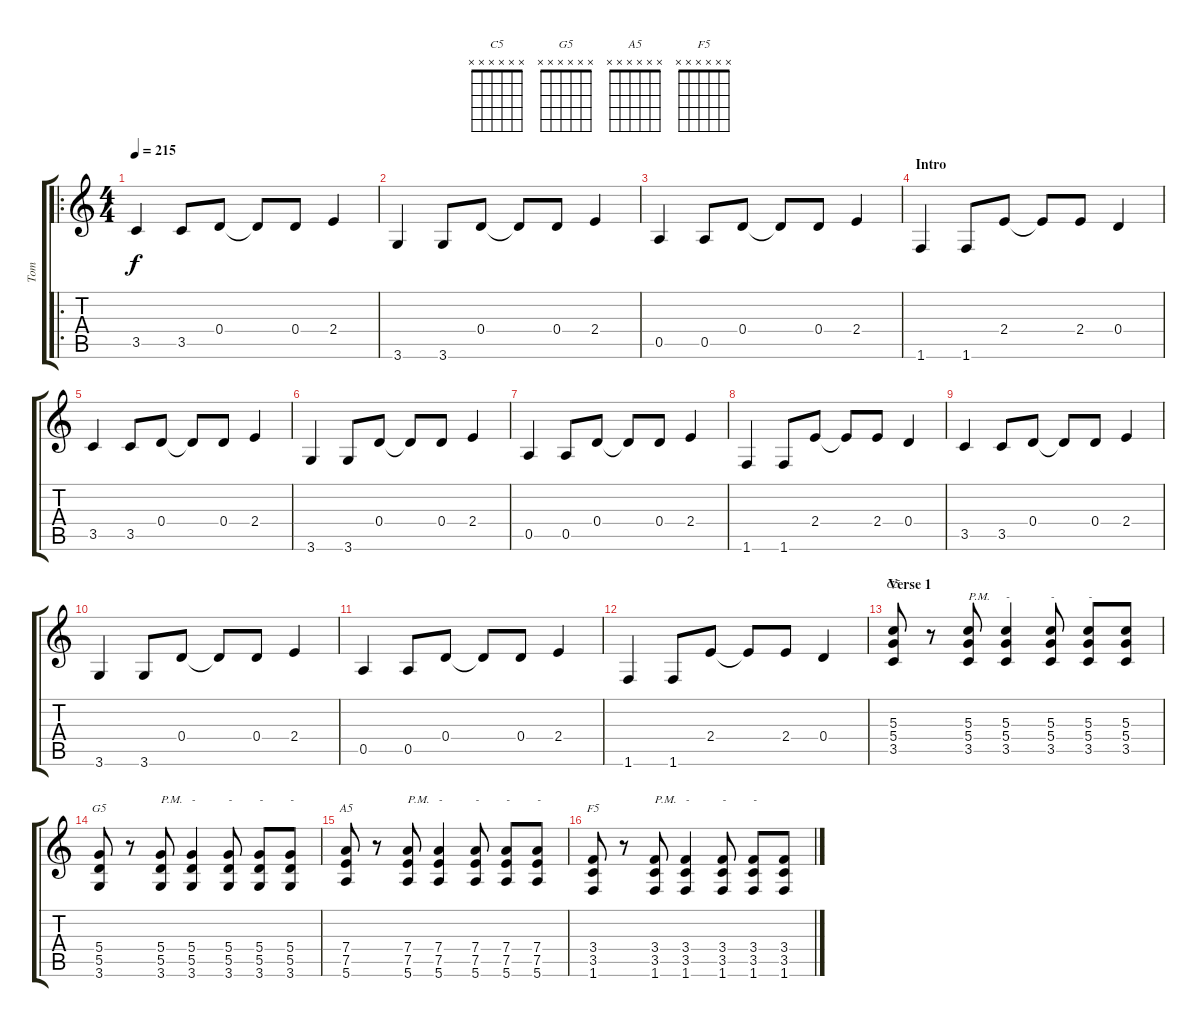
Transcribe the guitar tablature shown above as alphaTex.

\track ("Tom " "Tom ") {instrument distortionguitar}
\staff {score tabs}
\tuning (E4 B3 G3 D3 A2 E2) {hide}
\chord ("C5" x x x x x x) {firstfret 0}
\chord ("G5" x x x x x x) {firstfret 0}
\chord ("A5" x x x x x x) {firstfret 0}
\chord ("F5" x x x x x x) {firstfret 0}
\ro
\ts (4 4)
\tempo 215
\clef g2
\ks c
3.5.4{dy f instrument distortionguitar} 3.5.8 0.4.8 0.4{t}.8 0.4.8 2.4.4 |
3.6.4 3.6.8 0.4.8 0.4{t}.8 0.4.8 2.4.4 |
0.5.4 0.5.8 0.4.8 0.4{t}.8 0.4.8 2.4.4 |
\section ("" "Intro")
1.6.4 1.6.8 2.4.8 2.4{t}.8 2.4.8 0.4.4 |
3.5.4 3.5.8 0.4.8 0.4{t}.8 0.4.8 2.4.4 |
3.6.4 3.6.8 0.4.8 0.4{t}.8 0.4.8 2.4.4 |
0.5.4 0.5.8 0.4.8 0.4{t}.8 0.4.8 2.4.4 |
1.6.4 1.6.8 2.4.8 2.4{t}.8 2.4.8 0.4.4 |
3.5.4 3.5.8 0.4.8 0.4{t}.8 0.4.8 2.4.4 |
3.6.4 3.6.8 0.4.8 0.4{t}.8 0.4.8 2.4.4 |
0.5.4 0.5.8 0.4.8 0.4{t}.8 0.4.8 2.4.4 |
1.6.4 1.6.8 2.4.8 2.4{t}.8 2.4.8 0.4.4 |
\section ("" "Verse 1")
(5.3 5.4 3.5).8{ch "C5"} r.8 (5.3 5.4 3.5).8{txt "P.M."} (5.3 5.4 3.5).4{txt "-"} (5.3 5.4 3.5).8{txt "-"} (5.3 5.4 3.5).8{txt "-"} (5.3 5.4 3.5).8 |
(5.4 5.5 3.6).8{ch "G5"} r.8 (5.4 5.5 3.6).8{txt "P.M."} (5.4 5.5 3.6).4{txt "-"} (5.4 5.5 3.6).8{txt "-"} (5.4 5.5 3.6).8{txt "-"} (5.4 5.5 3.6).8{txt "-"} |
(7.4 7.5 5.6).8{ch "A5"} r.8 (7.4 7.5 5.6).8{txt "P.M."} (7.4 7.5 5.6).4{txt "-"} (7.4 7.5 5.6).8{txt "-"} (7.4 7.5 5.6).8{txt "-"} (7.4 7.5 5.6).8{txt "-"} |
(3.4 3.5 1.6).8{ch "F5"} r.8 (3.4 3.5 1.6).8{txt "P.M."} (3.4 3.5 1.6).4{txt "-"} (3.4 3.5 1.6).8{txt "-"} (3.4 3.5 1.6).8{txt "-"} (3.4 3.5 1.6).8
